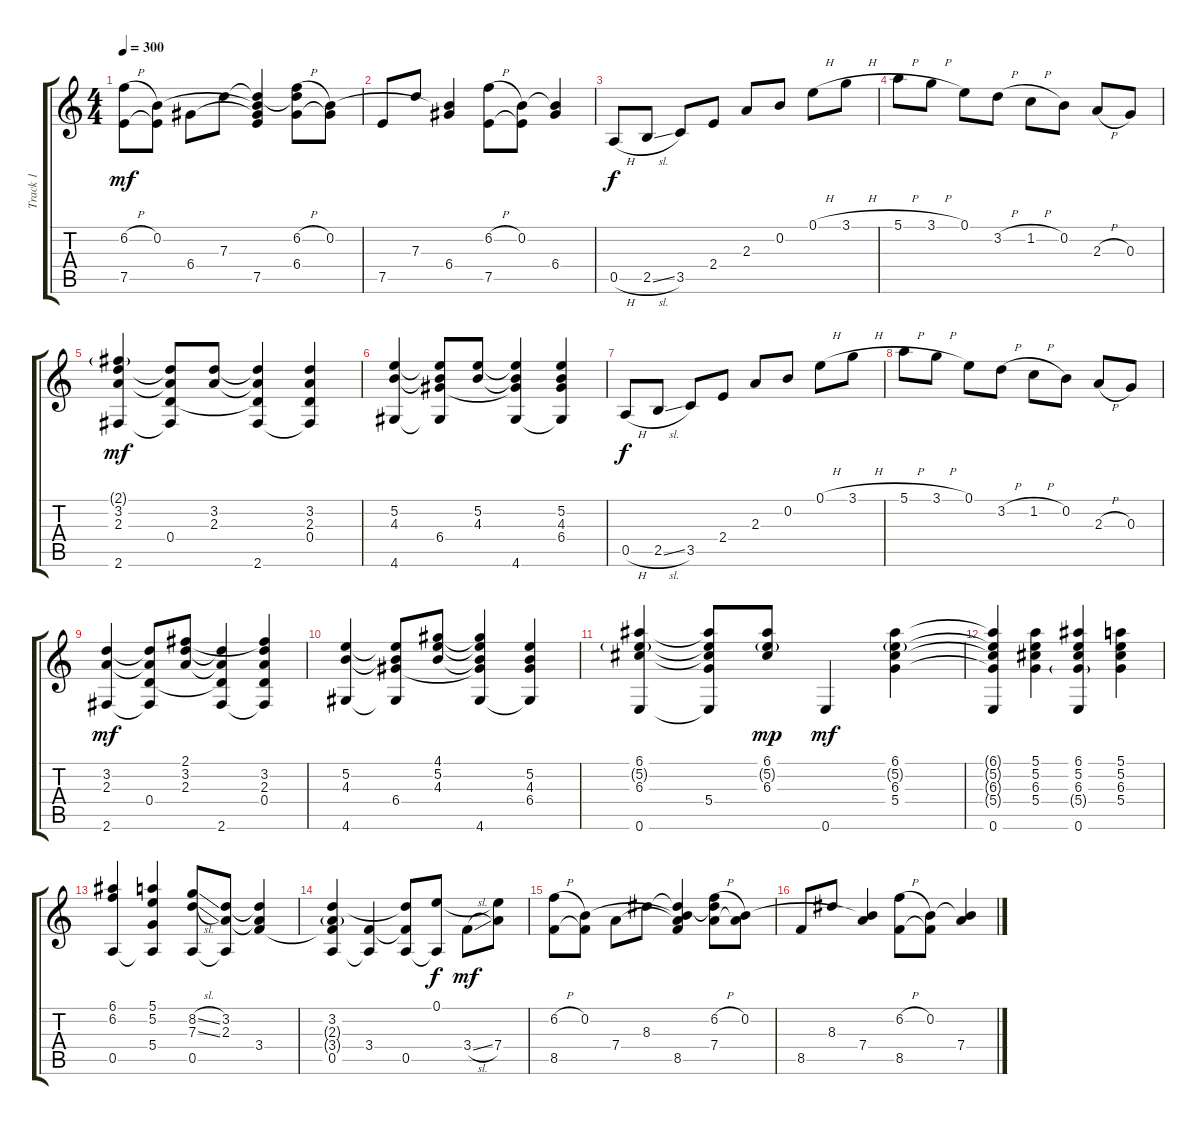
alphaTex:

\track ("Track 1" "Track 1") {instrument acousticguitarsteel}
\staff {score tabs}
\tuning (E4 B3 G3 D3 A2 E2) {hide}
\ts (4 4)
\tempo 300
\clef g2
\ks c
(6.2{h} 7.5).8{dy mf} (0.2 7.5{t}).8 6.4.8 7.3.8 (0.2{t} 7.3{t} 6.4{t} 7.5).4 (6.2{h} 7.3{t} 6.4).8 (0.2 6.4{t}).8 |
7.5.8 7.3.8 (0.2{t} 6.4).4 (6.2{h} 7.5).8 (0.2 7.5{t}).8 (0.2{t} 6.4).4 |
0.5{h}.8{dy f} 2.5{sl}.8 3.5.8 2.4.8 2.3.8 0.2.8 0.1{h}.8 3.1{h}.8 |
5.1{h}.8 3.1{h}.8 0.1.8 3.2{h}.8 1.2{h}.8 0.2.8 2.3{h}.8 0.3.8 |
(2.1{g} 3.2 2.3 2.6).4{dy mf} (3.2{t} 2.3{t} 0.4 2.6{t}).8 (3.2 2.3).8 (3.2{t} 2.3{t} 0.4{t} 2.6).4 (3.2 2.3 0.4 2.6{t}).4 |
(5.2 4.3 4.6).4 (5.2{t} 4.3{t} 6.4 4.6{t}).8 (5.2 4.3).8 (5.2{t} 4.3{t} 6.4{t} 4.6).4 (5.2 4.3 6.4 4.6{t}).4 |
0.5{h}.8{dy f} 2.5{sl}.8 3.5.8 2.4.8 2.3.8 0.2.8 0.1{h}.8 3.1{h}.8 |
5.1{h}.8 3.1{h}.8 0.1.8 3.2{h}.8 1.2{h}.8 0.2.8 2.3{h}.8 0.3.8 |
(3.2 2.3 2.6).4{dy mf} (3.2{t} 2.3{t} 0.4 2.6{t}).8 (2.1 3.2 2.3).8 (3.2{t} 2.3{t} 0.4{t} 2.6).4 (2.1{t} 3.2 2.3 0.4 2.6{t}).4 |
(5.2 4.3 4.6).4 (5.2{t} 4.3{t} 6.4 4.6{t}).8 (4.1 5.2 4.3).8 (4.1{t} 5.2{t} 4.3{t} 6.4{t} 4.6).4 (5.2 4.3 6.4 4.6{t}).4 |
(6.1 5.2{g} 6.3 0.6).4 (6.1{t} 5.2{t} 6.3{t} 5.4 0.6{t}).8 (6.1 5.2{g} 6.3).8{dy mp} 0.6.4{dy mf} (6.1 5.2{g} 6.3 5.4).4 |
(6.1{t} 5.2{t} 6.3{t} 5.4{t} 0.6).4 (5.1 5.2 6.3 5.4).4 (6.1 5.2 6.3 5.4{g} 0.6).4 (5.1 5.2 6.3 5.4).4 |
(6.1 6.2 0.5).4 (5.1 5.2 5.4 0.5{t}).4 (8.2{sl} 7.3{sl} 0.5).8 (3.2 2.3 0.5{t}).8 (3.2{t} 2.3{t} 3.4).4 |
(3.2 2.3{g} 3.4{t} 0.5).4 (3.4 0.5{t}).4 (3.2{t} 3.4{t} 0.5).8 (0.1 0.5{t}).8{dy f} 3.4{sl}.8{dy mf} (0.1{t} 7.4).8 |
(6.2{h} 8.5).8 (0.2 8.5{t}).8 7.4.8 8.3.8 (0.2{t} 8.3{t} 7.4{t} 8.5).4 (6.2{h} 8.3{t} 7.4).8 (0.2 7.4{t}).8 |
8.5.8 8.3.8 (0.2{t} 7.4).4 (6.2{h} 8.5).8 (0.2 8.5{t}).8 (0.2{t} 7.4).4
